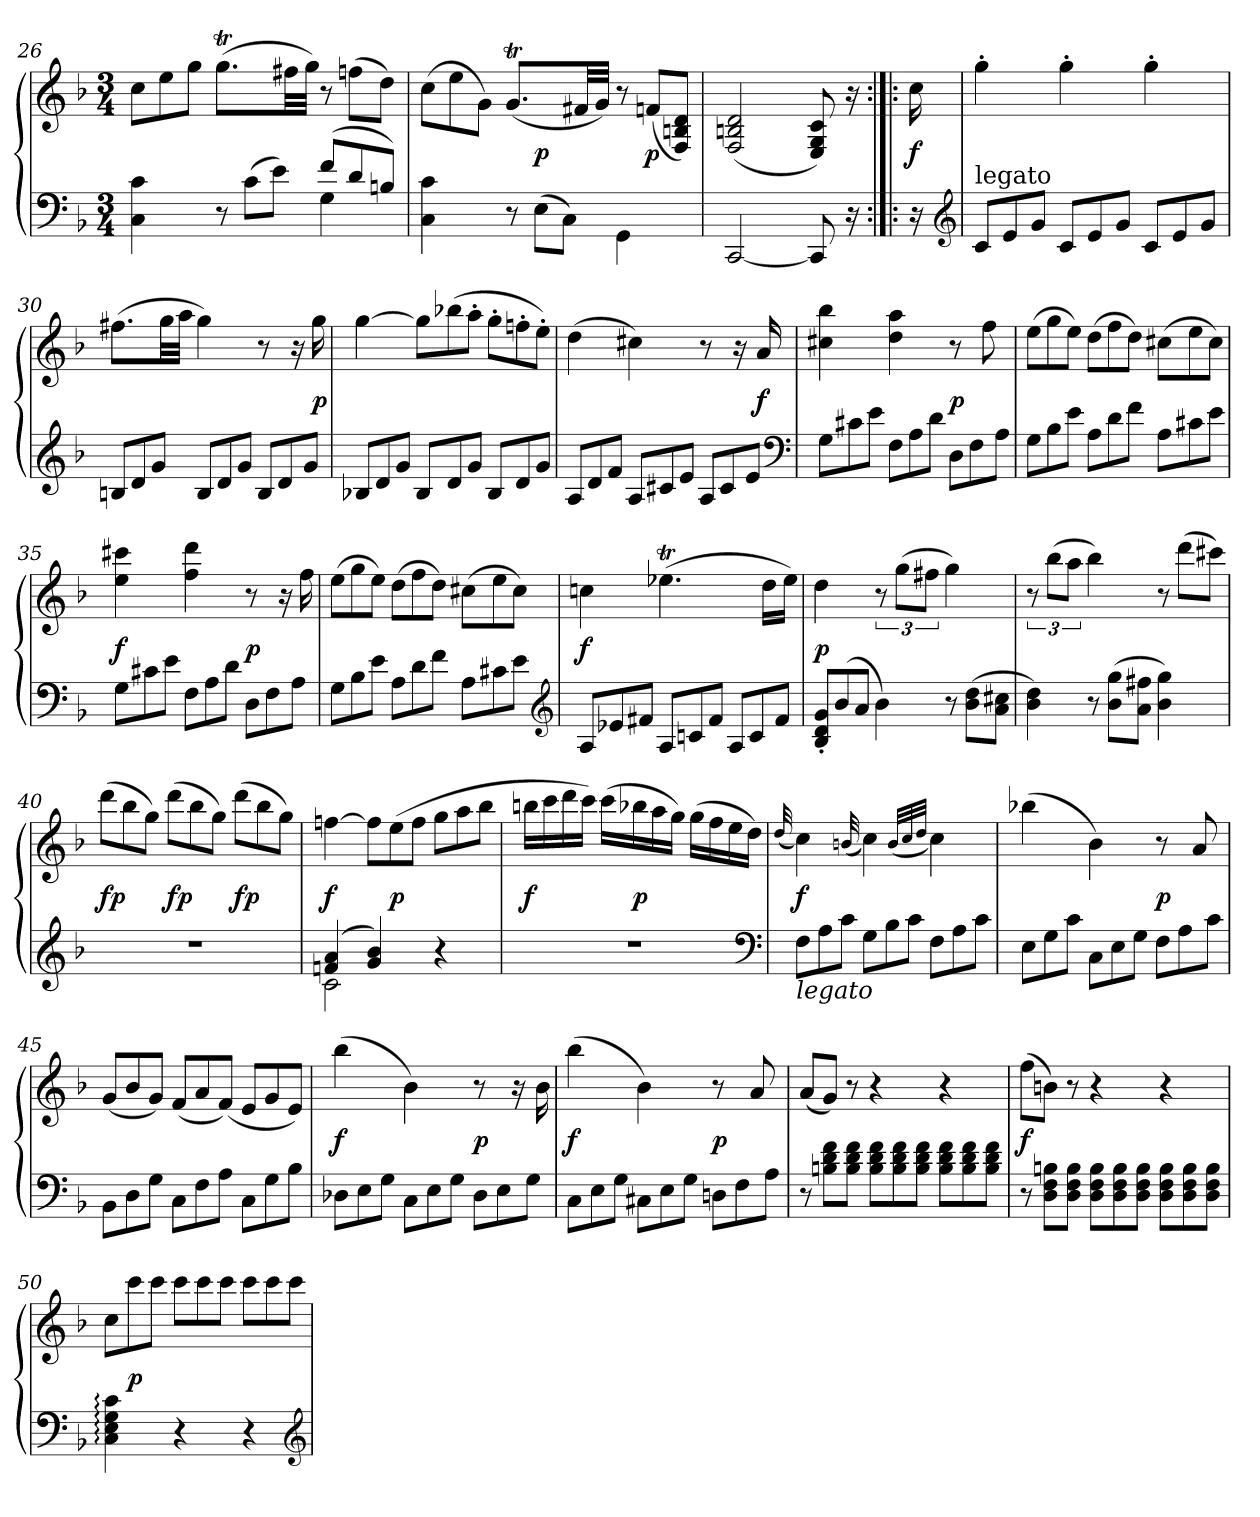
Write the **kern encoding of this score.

**kern	**kern	**dynam
*part1	*part1	*part1
*staff2	*staff1	*staff1/2
*clefF4	*clefG2	*
*k[b-]	*k[b-]	*
*F:	*F:	*
*M3/4	*M3/4	*
=26	=26	=26
*^	*	*
*	*	*Xtuplet	*
4ryy	4C 4c	12ccL	.
.	.	12ee	.
.	.	12ggJ	.
*Xtuplet	*	*	*
12r	4ryy	(8.ggTL	.
(12c\L	.	.	.
12e\J)	.	.	.
.	.	32ff#XLL	.
.	.	32ggJJJ)	.
(12fL	4G	12r	.
12d	.	(12ffnL	.
12BnJ)	.	12ddJ)	.
*v	*v	*	*
=27	=27	=27
4C 4c	(12ccL	.
.	12ee	.
.	12gJ)	.
12r	(8.gTL	.
(12EL	.	p
12CJ)	.	.
.	32f#XLL	.
.	32gJJJ)	.
4GG\	12r	.
.	(>12fnL	p
.	12F 12Bn 12dJ)	.
=28	=28	=28
[2CC	(>2F 2Bn 2d	.
8CC]	8E 8G 8c)	.
16r	16r	.
=:|!|:	=:|!|:	=:|!|:
16r	16cc	f
*clefG2	*	*
=29	=29	=29
!LO:TX:a:t=legato	!	!
12cL	4gg'	.
12e	.	.
12gJ	.	.
12cL	4gg'	.
12e	.	.
12gJ	.	.
12cL	4gg'	.
12e	.	.
12gJ	.	.
=30	=30	=30
12BnL	(8.ff#XL	.
12d	.	.
12gJ	.	.
.	32ggLL	.
.	32aaJJJ	.
12BL	4gg)	.
12d	.	.
12gJ	.	.
12BL	8r	.
12d	.	.
.	16r	.
12gJ	.	.
.	16gg	p
=31	=31	=31
12B-XL	[4gg	.
12d	.	.
12gJ	.	.
12B-L	12ggL]	.
12d	(12bb-X	.
12gJ	12aa'J	.
12B-L	12gg'L	.
12d	12ffn'	.
12gJ	12ee'J)	.
=32	=32	=32
12AL	(4dd	.
12d	.	.
12fJ	.	.
12AL	4cc#X)	.
12c#X	.	.
12eJ	.	.
12AL	8r	.
12c#	.	.
.	16r	.
12eJ	.	.
.	16a	f
*clefF4	*	*
=33	=33	=33
12GL	4cc#X 4bb-	.
12c#X	.	.
12eJ	.	.
12FL	4dd 4aa	.
12A	.	.
12dJ	.	.
12DL	8r	p
12F	.	.
.	8ff	.
12AJ	.	.
=34	=34	=34
12GL	(12eeL	.
12B-	12gg	.
12eJ	12eeJ)	.
12AL	(12ddL	.
12d	12ff	.
12fJ	12ddJ)	.
12AL	(12cc#XL	.
12c#X	12ee	.
12eJ	12cc#J)	.
=35	=35	=35
12GL	4ee 4ccc#X	f
12c#X	.	.
12eJ	.	.
12FL	4ff 4ddd	.
12A	.	.
12dJ	.	.
12DL	8r	p
12F	.	.
.	16r	.
12AJ	.	.
.	16ff	.
=36	=36	=36
12GL	(12eeL	.
12B-	12gg	.
12eJ	12eeJ)	.
12AL	(12ddL	.
12d	12ff	.
12fJ	12ddJ)	.
12AL	(12cc#XL	.
12c#X	12ee	.
12eJ	12cc#J)	.
*clefG2	*	*
=37	=37	=37
12AL	4ccn	f
12e-X	.	.
12f#XJ	.	.
12AL	(4.ee-XT	.
12cn	.	.
12f#J	.	.
12AL	.	.
12c	.	.
.	16ddLL	.
12f#J	.	.
.	16ee-JJ)	.
=38	=38	=38
12B-' 12d' 12g'L	4dd	p
(>12b-	.	.
12aJ	.	.
*	*tuplet	*
4b-)	12r	.
.	(12ggL	.
.	12ff#XJ	.
12r	4gg)	.
(12b- 12ddL	.	.
12a 12cc#XJ	.	.
=39	=39	=39
4b- 4dd)	12r	.
.	(12bb-L	.
.	12aaJ	.
12r	4bb-)	.
(12b- 12ggL	.	.
12a 12ff#XJ	.	.
*	*Xtuplet	*
4b- 4gg)	12r	.
.	(12dddL	.
.	12ccc#XJ)	.
=40	=40	=40
2.r	(12dddL	fp
.	12bb-	.
.	12ggJ)	.
.	(12dddL	fp
.	12bb-	.
.	12ggJ)	.
.	(12dddL	fp
.	12bb-	.
.	12ggJ)	.
=41	=41	=41
*^	*	*
(4fn 4a	2c	[4ffn	f
4g 4b-)	.	12ffL]	.
.	.	(12ee	p
.	.	12ffJ	.
4r	4ryy	12ggL	.
.	.	12aa	.
.	.	12bb-J	.
*v	*v	*	*
=42	=42	=42
2.r	16bbnLL	f
.	16ccc	.
.	16ddd	.
.	16cccJJ)	.
.	(16cccLL	.
.	16bb-X	p
.	16aa	.
.	16ggJJ)	.
.	(16ggLL	.
.	16ff	.
.	16ee	.
.	16ddJJ)	.
*clefF4	*	*
=43	=43	=43
.	(32qqdd/	.
!LO:TX:b:i:t=legato	!	!
12FL	4cc)	f
12A	.	.
12cJ	.	.
.	(32qqbn/	.
12GL	4cc)	.
12B-	.	.
12cJ	.	.
.	(32qb/LLL	.
.	32qcc/	.
.	32qdd/JJJ	.
12FL	4cc)	.
12A	.	.
12cJ	.	.
=44	=44	=44
12EL	(4bb-X	.
12G	.	.
12cJ	.	.
12CL	4b-)	.
12E	.	.
12GJ	.	.
12FL	8r	p
12A	.	.
.	8a	.
12cJ	.	.
=45	=45	=45
12BB-L	(12gL	.
12D	12b-	.
12GJ	12gJ)	.
12CL	(12fL	.
12F	12a	.
12AJ	(12fJ)	.
12CL	12eL	.
12G	12g	.
12B-J	12eJ)	.
=46	=46	=46
12D-XL	(4bb-	f
12E	.	.
12GJ	.	.
12CL	4b-)	.
12E	.	.
12GJ	.	.
12D-L	8r	p
12E	.	.
.	16r	.
12GJ	.	.
.	16b-	.
=47	=47	=47
12CL	(4bb-	f
12E	.	.
12GJ	.	.
12C#XL	4b-)	.
12E	.	.
12GJ	.	.
12DnL	8r	p
12F	.	.
.	8a	.
12AJ	.	.
=48	=48	=48
12r	(12aL	.
12Bn 12d 12fL	12gJ)	.
12B 12d 12fJ	12r	.
12B 12d 12fL	4r	.
12B 12d 12f	.	.
12B 12d 12fJ	.	.
12B 12d 12fL	4r	.
12B 12d 12f	.	.
12B 12d 12fJ	.	.
=49	=49	=49
12r	(12ffL	f
12D 12F 12BnL	12bnJ)	.
12D 12F 12BJ	12r	.
12D 12F 12BL	4r	.
12D 12F 12B	.	.
12D 12F 12BJ	.	.
12D 12F 12BL	4r	.
12D 12F 12B	.	.
12D 12F 12BJ	.	.
=50	=50	=50
4C: 4E: 4G: 4c:	12ccL	.
.	12ccc	p
.	12cccJ	.
4r	12cccL	.
.	12ccc	.
.	12cccJ	.
4r	12cccL	.
.	12ccc	.
.	12cccJ	.
*clefG2	*	*
=	=	=
*-	*-	*-
